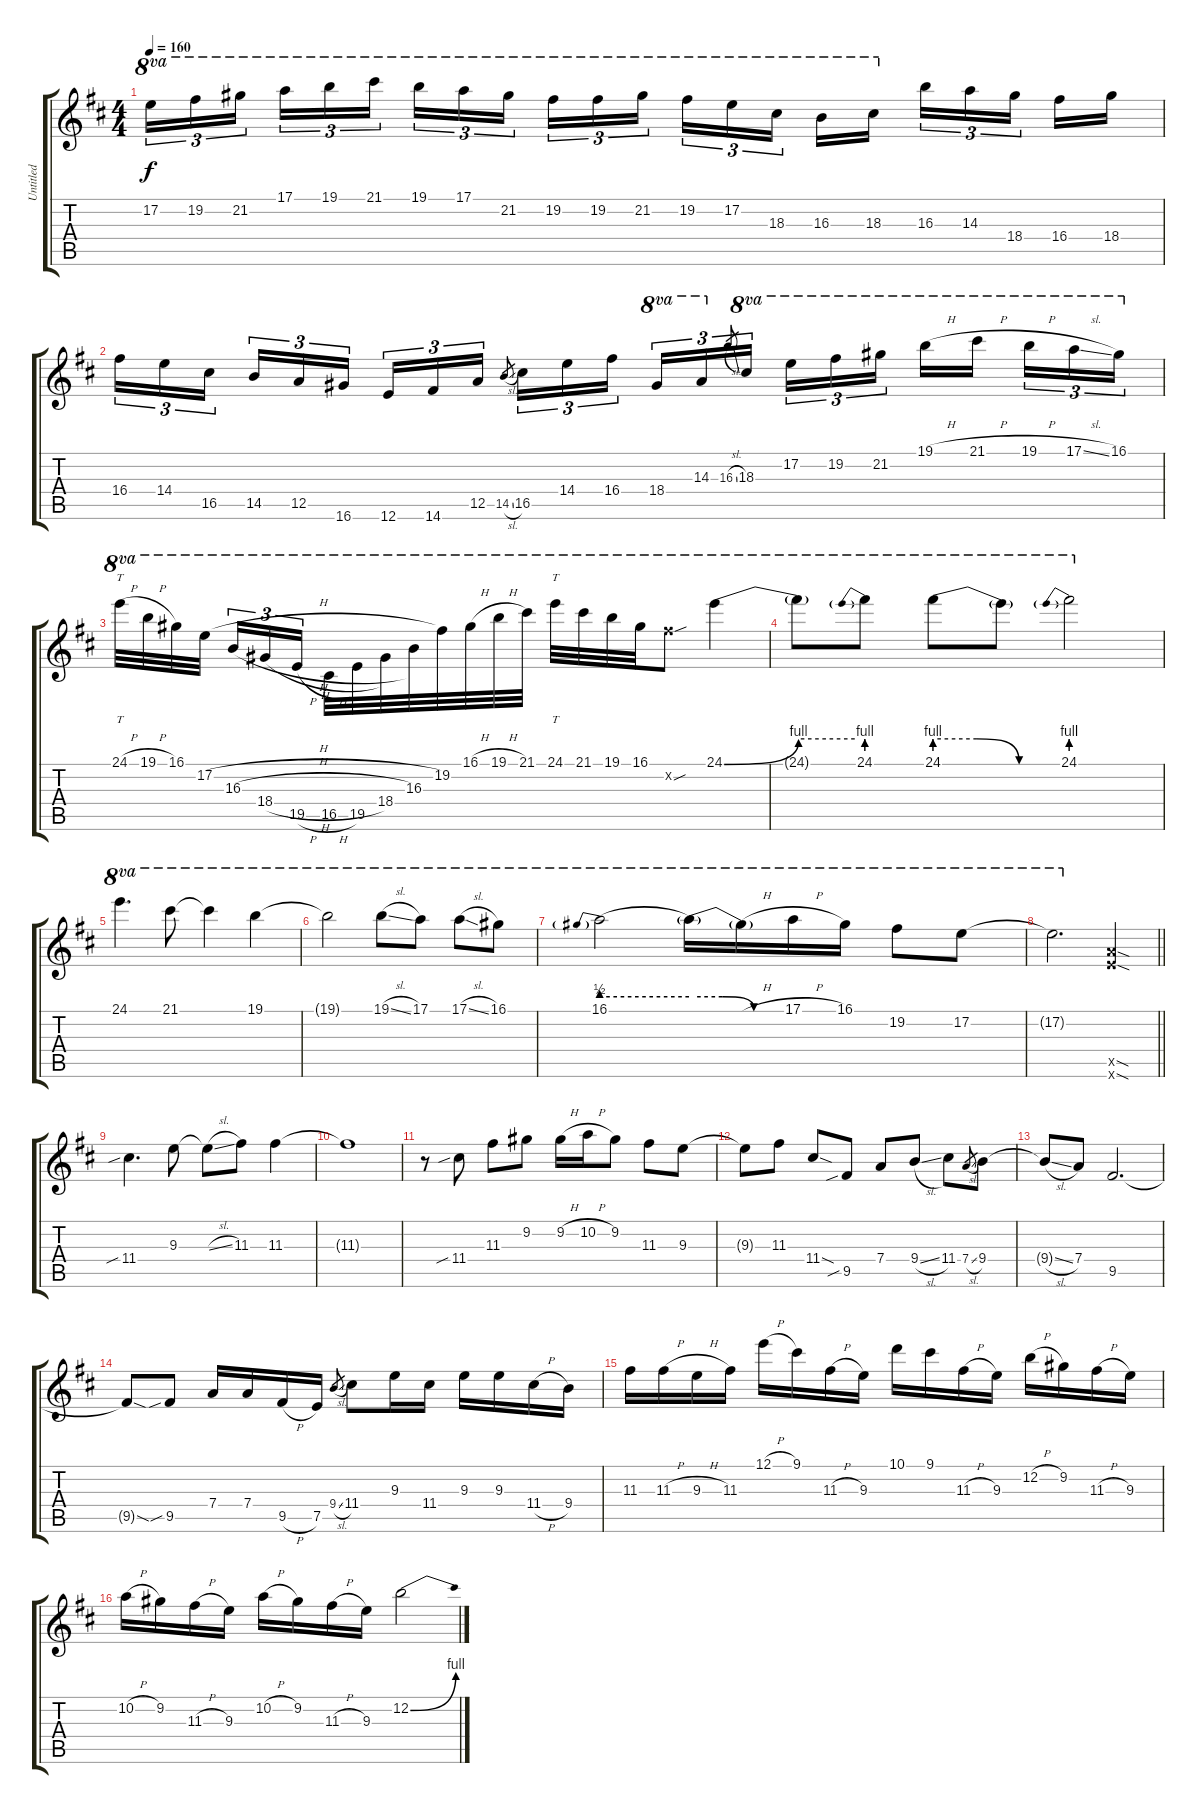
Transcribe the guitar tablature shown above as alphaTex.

\track ("Untitled" "Untitled") {instrument distortionguitar}
\staff {score tabs}
\tuning (E4 B3 G3 D3 A2 E2) {hide}
\ts (4 4)
\tempo 160
\clef g2
\ks d
17.2.16{tu (3 2) ot 8va dy f} 19.2.16{tu (3 2) ot 8va} 21.2.16{tu (3 2) ot 8va beam splitsecondary} 17.1.16{tu (3 2) ot 8va} 19.1.16{tu (3 2) ot 8va} 21.1.16{tu (3 2) ot 8va} 19.1.16{tu (3 2) ot 8va} 17.1.16{tu (3 2) ot 8va} 21.2.16{tu (3 2) ot 8va beam splitsecondary} 19.2.16{tu (3 2) ot 8va} 19.2.16{tu (3 2) ot 8va} 21.2.16{tu (3 2) ot 8va} 19.2.16{tu (3 2) ot 8va} 17.2.16{tu (3 2) ot 8va} 18.3.16{tu (3 2) ot 8va beam splitsecondary} 16.3.16{ot 8va} 18.3.16{ot 8va} 16.3.16{tu (3 2)} 14.3.16{tu (3 2)} 18.4.16{tu (3 2) beam splitsecondary} 16.4.16 18.4.16 |
16.4.16{tu (3 2)} 14.4.16{tu (3 2)} 16.5.16{tu (3 2) beam splitsecondary} 14.5.16{tu (3 2)} 12.5.16{tu (3 2)} 16.6.16{tu (3 2)} 12.6.16{tu (3 2)} 14.6.16{tu (3 2)} 12.5.16{tu (3 2)} 14.5{sl}.8{gr beam splitsecondary} 16.5.16{tu (3 2)} 14.4.16{tu (3 2)} 16.4.16{tu (3 2)} 18.4.16{tu (3 2) ot 8va} 14.3.16{tu (3 2) ot 8va} 16.3{sl}.8{gr} 18.3.16{tu (3 2) ot 8va beam splitsecondary} 17.2.16{tu (3 2) ot 8va} 19.2.16{tu (3 2) ot 8va} 21.2.16{tu (3 2) ot 8va} 19.1{h}.16{ot 8va} 21.1{h}.16{ot 8va beam splitsecondary} 19.1{h}.16{tu (3 2) ot 8va} 17.1{sl}.16{tu (3 2) ot 8va} 16.1.16{tu (3 2) ot 8va} |
24.1{h}.32{tt ot 8va} 19.1{h}.32{ot 8va} 16.1.32{ot 8va} 17.2{h}.32{ot 8va beam splitsecondary} 16.3{h}.16{tu (3 2) ot 8va} 18.4{h}.16{tu (3 2) ot 8va} 19.5{h}.16{tu (3 2) ot 8va} 16.5{h}.32{ot 8va} 19.5.32{ot 8va} 18.4.32{ot 8va} 16.3.32{ot 8va} 19.2.32{ot 8va} 16.1{h}.32{ot 8va} 19.1{h}.32{ot 8va} 21.1.32{ot 8va} 24.1.32{tt ot 8va} 21.1.32{ot 8va} 19.1.32{ot 8va} 16.1.32{ot 8va} 19.2{sou x}.8{ot 8va} 24.1{be (bend 0 0 60 4)}.4{ot 8va} |
24.1{be (hold 0 4 60 4) t}.8{ot 8va} 24.1{be (prebend 0 4 60 4)}.8{ot 8va} 24.1{be (custom 0 4 20 4 40 0 60 0)}.8{ot 8va} 24.1{t}.8{ot 8va} 24.1{be (prebend 0 4 60 4)}.2{ot 8va} |
24.1.4{d ot 8va} 21.1.8{ot 8va} 21.1{t}.4{ot 8va} 19.1.4{ot 8va} |
19.1{t}.2{ot 8va} 19.1{sl}.8{ot 8va} 17.1.8{ot 8va} 17.1{sl}.8{ot 8va} 16.1.8{ot 8va} |
16.1{be (prebend 0 2 60 2)}.2{ot 8va} 16.1{be (custom 0 2 20 2 40 0 60 0) t}.16{ot 8va} 16.1{h t}.16{ot 8va} 17.1{h}.16{ot 8va} 16.1.16{ot 8va} 19.2.8{ot 8va} 17.2.8{ot 8va} |
\barLineRight lightlight
17.2{t}.2{d ot 8va} (12.5{sod x} 12.6{sod x}).4 |
11.4{sib}.4{d} 9.3.8 9.3{sl t}.8 11.3.8 11.3.4 |
11.3{t}.1 |
r.8 11.4{sib}.8 11.3.8 9.2.8 9.2{h}.16 10.2{h}.16 9.2.8 11.3.8 9.3.8 |
9.3{t}.8 11.3.8 11.4{sod}.8 9.5{sib}.8 7.4.8 9.4{sl}.8 11.4.8 7.4{sl}.8{gr} 9.4.8 |
9.4{sl t}.8 7.4.8 9.5.2{d} |
9.5{sod t}.8 9.5{sib}.8 7.4.16 7.4.16 9.5{h}.16 7.5.16 9.4{sl}.8{gr} 11.4.8 9.3.16 11.4.16 9.3.16 9.3.16 11.4{h}.16 9.4.16 |
11.3.16 11.3{h}.16 9.3{h}.16 11.3.16 12.1{h}.16 9.1.16 11.3{h}.16 9.3.16 10.1.16 9.1.16 11.3{h}.16 9.3.16 12.2{h}.16 9.2.16 11.3{h}.16 9.3.16 |
10.2{h}.16 9.2.16 11.3{h}.16 9.3.16 10.2{h}.16 9.2.16 11.3{h}.16 9.3.16 12.2{be (bend 0 0 60 4)}.2
